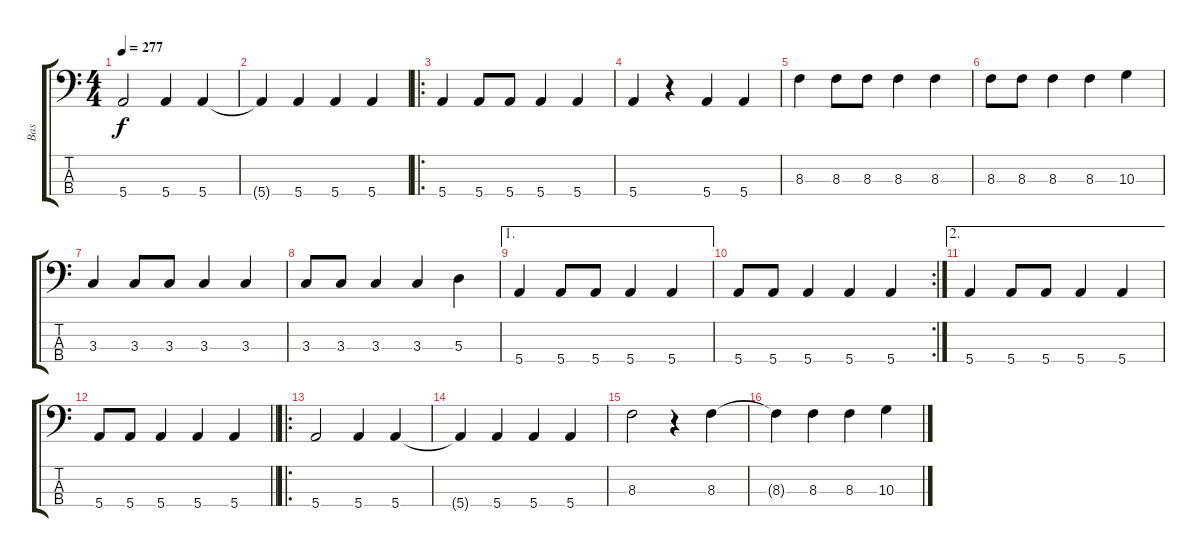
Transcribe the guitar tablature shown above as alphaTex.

\track ("Bas" "Bas") {instrument electricbassfinger}
\staff {score tabs}
\tuning (G2 D2 A1 E1) {hide}
\ts (4 4)
\tempo 277
\clef f4
\ks c
5.4.2{dy f} 5.4.4 5.4.4 |
5.4{t}.4 5.4.4 5.4.4 5.4.4 |
\ro
5.4.4 5.4.8 5.4.8 5.4.4 5.4.4 |
5.4.4 r.4 5.4.4 5.4.4 |
8.3.4 8.3.8 8.3.8 8.3.4 8.3.4 |
8.3.8 8.3.8 8.3.4 8.3.4 10.3.4 |
3.3.4 3.3.8 3.3.8 3.3.4 3.3.4 |
3.3.8 3.3.8 3.3.4 3.3.4 5.3.4 |
\ae 1
5.4.4 5.4.8 5.4.8 5.4.4 5.4.4 |
\rc 2
5.4.8 5.4.8 5.4.4 5.4.4 5.4.4 |
\ae 2
5.4.4 5.4.8 5.4.8 5.4.4 5.4.4 |
\barLineRight lightlight
5.4.8 5.4.8 5.4.4 5.4.4 5.4.4 |
\ro
5.4.2 5.4.4 5.4.4 |
5.4{t}.4 5.4.4 5.4.4 5.4.4 |
8.3.2 r.4 8.3.4 |
8.3{t}.4 8.3.4 8.3.4 10.3.4
